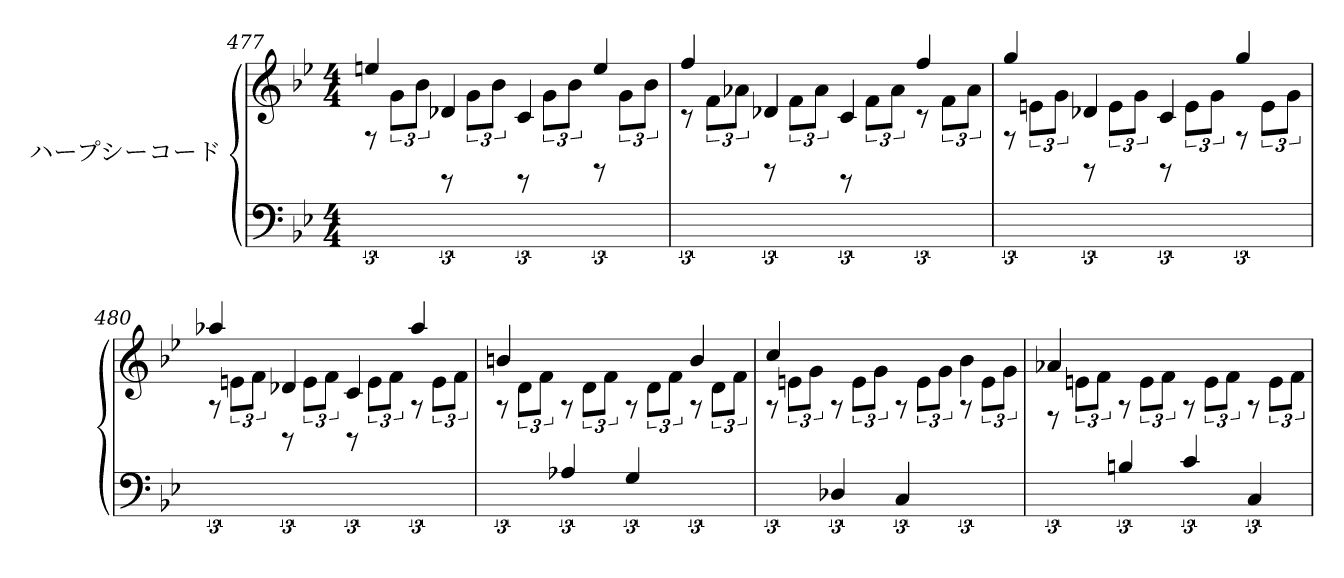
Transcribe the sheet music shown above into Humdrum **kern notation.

**kern	**kern
*part1	*part1
*staff2	*staff1
*I"ハープシーコード	*
*clefF4	*clefG2
*k[b-e-]	*k[b-e-]
*M4/4	*M4/4
=477	=477
*	*^
12rff	4een/	12ryy
6ryy	.	12g\L
.	.	12b-\J
12re	4d-X/	12ryy
6ryy	.	12g\L
.	.	12b-\J
12re	4c/	12ryy
6ryy	.	12g\L
.	.	12b-\J
12rg	4ee/	12ryy
6ryy	.	12g\L
.	.	12b-\J
!!LO:LB:g=z	!!
=478	=478	=478
12rccc	4ff/	12ryy
6ryy	.	12f\L
.	.	12a-X\J
12rg	4d-X/	12ryy
6ryy	.	12f\L
.	.	12a-\J
12re	4c/	12ryy
6ryy	.	12f\L
.	.	12a-\J
12rccc	4ff/	12ryy
6ryy	.	12f\L
.	.	12a-\J
=479	=479	=479
12rff	4gg/	12ryy
6ryy	.	12en\L
.	.	12g\J
12rg	4d-X/	12ryy
6ryy	.	12e\L
.	.	12g\J
12rg	4c/	12ryy
6ryy	.	12e\L
.	.	12g\J
12rff	4gg/	12ryy
6ryy	.	12e\L
.	.	12g\J
=480	=480	=480
12rff	4aa-X/	12ryy
6ryy	.	12en\L
.	.	12f\J
12rg	4d-X/	12ryy
6ryy	.	12e\L
.	.	12f\J
12rg	4c/	12ryy
6ryy	.	12e\L
.	.	12f\J
12rff	4aa-/	12ryy
6ryy	.	12e\L
.	.	12f\J
!!LO:LB:g=z	!!
=481	=481	=481
*^	*	*
4ryy	12rff	4bn/	12ryy
.	6ryy	.	12d\L
.	.	.	12f\J
4A-X/	12rff	2ryy	12ryy
.	6ryy	.	12d\L
.	.	.	12f\J
4G/	12rff	.	12ryy
.	6ryy	.	12d\L
.	.	.	12f\J
6ryy	12rff	4b/	12ryy
.	6ryy	.	12d\L
12ryy	.	.	12f\J
=482	=482	=482	=482
4ryy	12rff	4cc/	12ryy
.	6ryy	.	12en\L
.	.	.	12g\J
4D-X/	12rff	2ryy	12ryy
.	6ryy	.	12e\L
.	.	.	12g\J
4C/	12rff	.	12ryy
.	6ryy	.	12e\L
.	.	.	12g\J
6ryy	12rff	4b-\	12ryy
.	6ryy	.	12e\L
12ryy	.	.	12g\J
=483	=483	=483	=483
4ryy	12rdd	4a-X/	12ryy
.	6ryy	.	12en\L
.	.	.	12f\J
4Bn/	12rff	2.ryy	12ryy
.	6ryy	.	12e\L
.	.	.	12f\J
4c/	12rff	.	12ryy
.	6ryy	.	12e\L
.	.	.	12f\J
4C/	12rff	.	12ryy
.	6ryy	.	12e\L
.	.	.	12f\J
*v	*v	*	*
*	*v	*v
=	=
*-	*-
